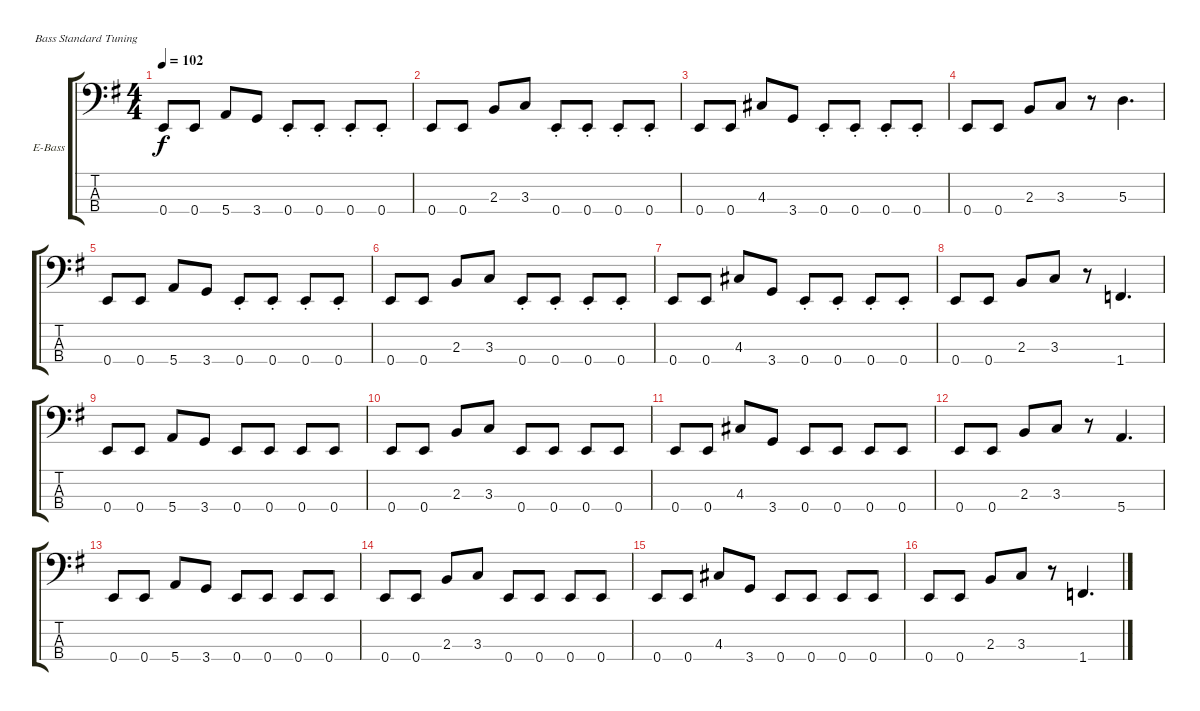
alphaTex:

\bracketExtendMode groupsimilarinstruments
\firstSystemTrackNameOrientation horizontal
\otherSystemsTrackNameOrientation horizontal
\track ("Bass" "E-Bass") {instrument electricbassfinger}
\staff {score tabs}
\tuning (G2 D2 A1 E1)
\ts (4 4)
\tempo 102
\clef f4
\ks g
0.4.8{dy f} 0.4.8 5.4.8 3.4.8 0.4{st}.8 0.4{st}.8 0.4{st}.8 0.4{st}.8 |
0.4.8 0.4.8 2.3.8 3.3.8 0.4{st}.8 0.4{st}.8 0.4{st}.8 0.4{st}.8 |
0.4.8 0.4.8 4.3.8 3.4.8 0.4{st}.8 0.4{st}.8 0.4{st}.8 0.4{st}.8 |
0.4.8 0.4.8 2.3.8 3.3.8 r.8 5.3.4{d} |
0.4.8 0.4.8 5.4.8 3.4.8 0.4{st}.8 0.4{st}.8 0.4{st}.8 0.4{st}.8 |
0.4.8 0.4.8 2.3.8 3.3.8 0.4{st}.8 0.4{st}.8 0.4{st}.8 0.4{st}.8 |
0.4.8 0.4.8 4.3.8 3.4.8 0.4{st}.8 0.4{st}.8 0.4{st}.8 0.4{st}.8 |
0.4.8 0.4.8 2.3.8 3.3.8 r.8 1.4.4{d} |
0.4.8 0.4.8 5.4.8 3.4.8 0.4.8 0.4.8 0.4.8 0.4.8 |
0.4.8 0.4.8 2.3.8 3.3.8 0.4.8 0.4.8 0.4.8 0.4.8 |
0.4.8 0.4.8 4.3.8 3.4.8 0.4.8 0.4.8 0.4.8 0.4.8 |
0.4.8 0.4.8 2.3.8 3.3.8 r.8 5.4.4{d} |
0.4.8 0.4.8 5.4.8 3.4.8 0.4.8 0.4.8 0.4.8 0.4.8 |
0.4.8 0.4.8 2.3.8 3.3.8 0.4.8 0.4.8 0.4.8 0.4.8 |
0.4.8 0.4.8 4.3.8 3.4.8 0.4.8 0.4.8 0.4.8 0.4.8 |
0.4.8 0.4.8 2.3.8 3.3.8 r.8 1.4.4{d}
